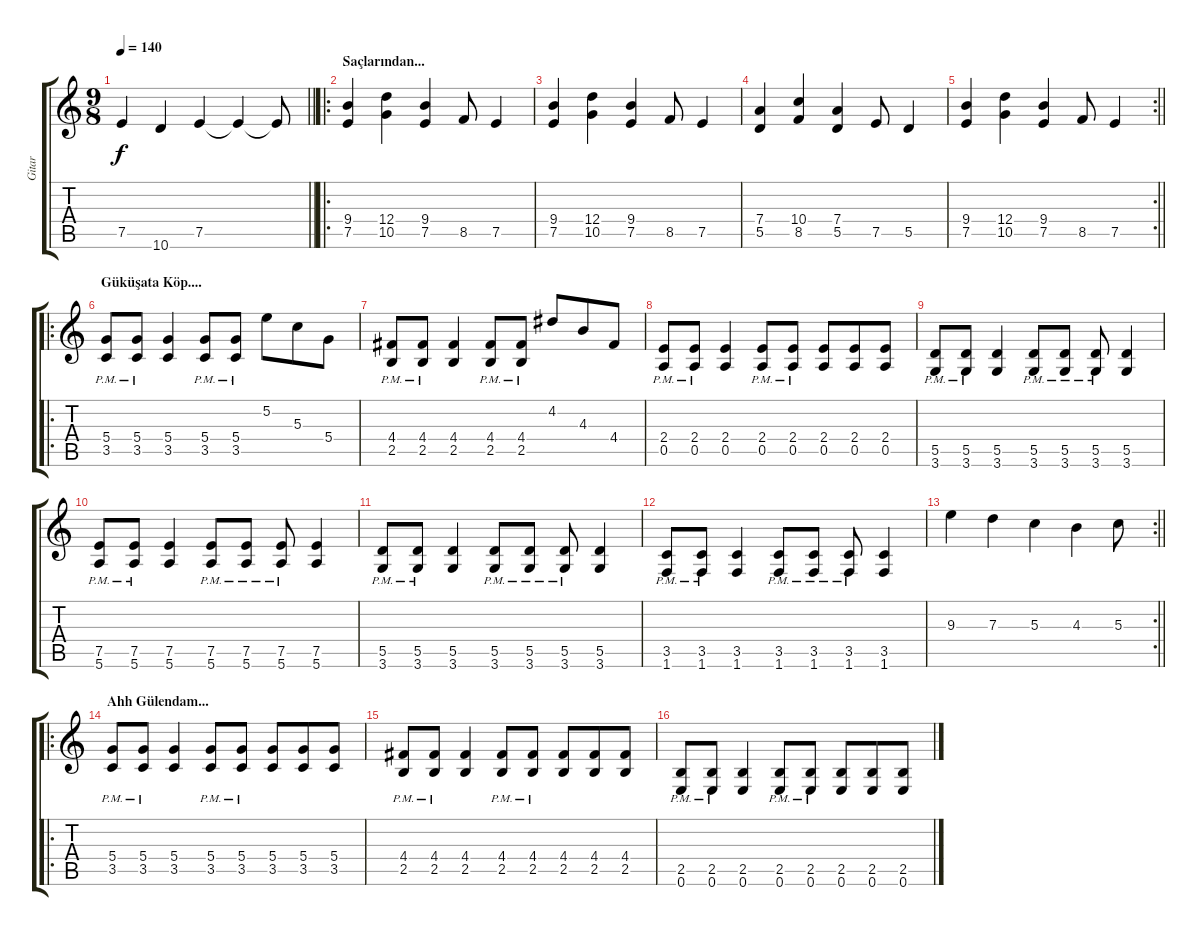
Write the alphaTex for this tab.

\track ("Gitar" "Gitar") {instrument distortionguitar}
\staff {score tabs}
\tuning (E4 B3 G3 D3 A2 E2) {hide}
\ts (9 8)
\tempo 140
\clef g2
\barLineRight lightlight
\ks c
7.5.4{dy f} 10.6.4 7.5.4 7.5{t}.4 7.5{t}.8 |
\ro
\section ("" "Saçlarından...")
(9.4 7.5).4 (12.4 10.5).4 (9.4 7.5).4 8.5.8 7.5.4 |
(9.4 7.5).4 (12.4 10.5).4 (9.4 7.5).4 8.5.8 7.5.4 |
(7.4 5.5).4 (10.4 8.5).4 (7.4 5.5).4 7.5.8 5.5.4 |
\rc 2
\barLineRight lightlight
(9.4 7.5).4 (12.4 10.5).4 (9.4 7.5).4 8.5.8 7.5.4 |
\ro
\section ("" "Güküşata Köp....")
(5.4{pm} 3.5{pm}).8 (5.4{pm} 3.5{pm}).8 (5.4 3.5).4 (5.4{pm} 3.5{pm}).8 (5.4{pm} 3.5{pm}).8 5.2.8 5.3.8 5.4.8 |
(4.4{pm} 2.5{pm}).8 (4.4{pm} 2.5{pm}).8 (4.4 2.5).4 (4.4{pm} 2.5{pm}).8 (4.4{pm} 2.5{pm}).8 4.2.8 4.3.8 4.4.8 |
(2.4{pm} 0.5{pm}).8 (2.4{pm} 0.5{pm}).8 (2.4 0.5).4 (2.4{pm} 0.5{pm}).8 (2.4{pm} 0.5{pm}).8 (2.4 0.5).8 (2.4 0.5).8 (2.4 0.5).8 |
(5.5{pm} 3.6{pm}).8 (5.5{pm} 3.6{pm}).8 (5.5 3.6).4 (5.5{pm} 3.6{pm}).8 (5.5{pm} 3.6{pm}).8 (5.5{pm} 3.6{pm}).8 (5.5 3.6).4 |
(7.5{pm} 5.6{pm}).8 (7.5{pm} 5.6{pm}).8 (7.5 5.6).4 (7.5{pm} 5.6{pm}).8 (7.5{pm} 5.6{pm}).8 (7.5{pm} 5.6{pm}).8 (7.5 5.6).4 |
(5.5{pm} 3.6{pm}).8 (5.5{pm} 3.6{pm}).8 (5.5 3.6).4 (5.5{pm} 3.6{pm}).8 (5.5{pm} 3.6{pm}).8 (5.5{pm} 3.6{pm}).8 (5.5 3.6).4 |
(3.5{pm} 1.6{pm}).8 (3.5{pm} 1.6{pm}).8 (3.5 1.6).4 (3.5{pm} 1.6{pm}).8 (3.5{pm} 1.6{pm}).8 (3.5{pm} 1.6{pm}).8 (3.5 1.6).4 |
\rc 2
\barLineRight lightlight
9.3.4 7.3.4 5.3.4 4.3.4 5.3.8 |
\ro
\section ("" "Ahh Gülendam...")
(5.4{pm} 3.5{pm}).8 (5.4{pm} 3.5{pm}).8 (5.4 3.5).4 (5.4{pm} 3.5{pm}).8 (5.4{pm} 3.5{pm}).8 (5.4 3.5).8 (5.4 3.5).8 (5.4 3.5).8 |
(4.4{pm} 2.5{pm}).8 (4.4{pm} 2.5{pm}).8 (4.4 2.5).4 (4.4{pm} 2.5{pm}).8 (4.4{pm} 2.5{pm}).8 (4.4 2.5).8 (4.4 2.5).8 (4.4 2.5).8 |
(2.5{pm} 0.6{pm}).8 (2.5{pm} 0.6{pm}).8 (2.5 0.6).4 (2.5{pm} 0.6{pm}).8 (2.5{pm} 0.6{pm}).8 (2.5 0.6).8 (2.5 0.6).8 (2.5 0.6).8
